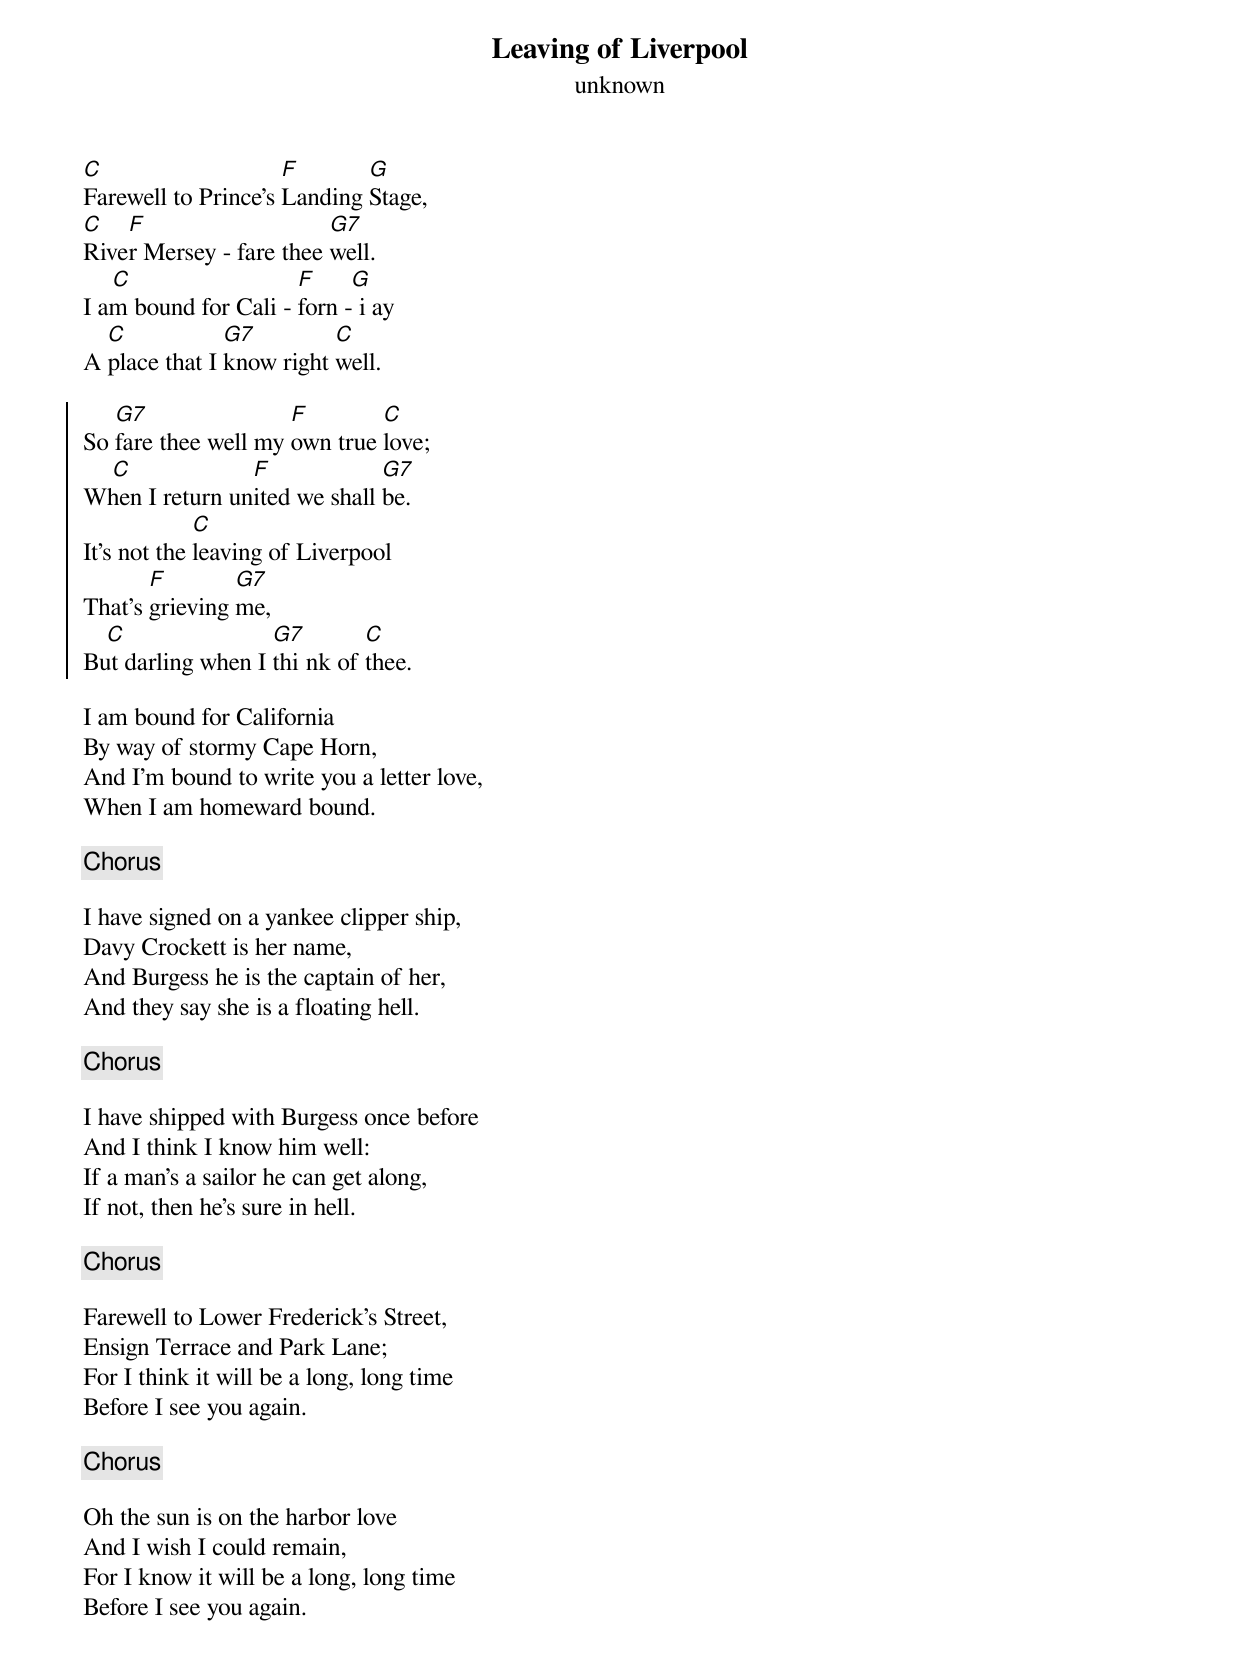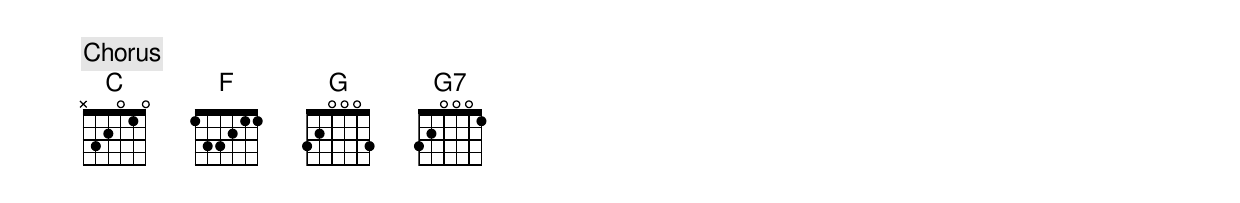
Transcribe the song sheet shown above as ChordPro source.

{title: Leaving of Liverpool}
{subtitle: unknown}
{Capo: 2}

[C]Farewell to Prince's [F]Landing [G]Stage,
[C]Rive[F]r Mersey - fare thee [G7]well.
[     C ]I am bound [          ]for Cali - [F       G]forn - i ay
[ ]A [C           ]place that I [G7        ]know right [C]well.

{soc}
[  ]So [G7               ]fare thee well my [F       ]own true [C]love;
[     C         ]When I return un[F            ]ited we shall [G7]be.
[         ]It's not t[  ]he [C]leaving of Liverpool
T[ ]ha[ ]t'[ ]s [F]gr[      ]ieving [G7]me,
[    C             ]But darling when I [G7]thi[     ]nk of [C]thee.
{eoc}

I am bound for California
By way of stormy Cape Horn,
And I'm bound to write you a letter love,
When I am homeward bound.

{c: Chorus}

I have signed on a yankee clipper ship,
Davy Crockett is her name,
And Burgess he is the captain of her,
And they say she is a floating hell.

{c: Chorus}

I have shipped with Burgess once before
And I think I know him well:
If a man's a sailor he can get along,
If not, then he's sure in hell.

{c: Chorus}

Farewell to Lower Frederick's Street,
Ensign Terrace and Park Lane;
For I think it will be a long, long time
Before I see you again.

{c: Chorus}

Oh the sun is on the harbor love
And I wish I could remain,
For I know it will be a long, long time
Before I see you again.

{c: Chorus}
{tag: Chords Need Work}
